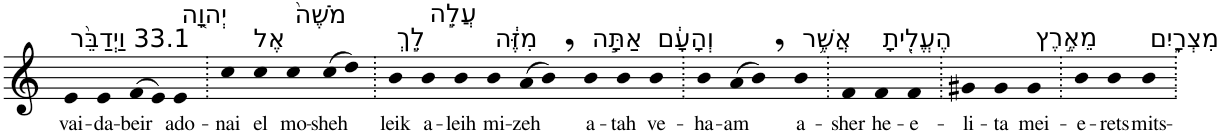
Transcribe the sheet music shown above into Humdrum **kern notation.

**kern	**text
*part1	*part1
*staff1	*staff1
*I"Piano	*
*I'Pno	*
*clefG2	*
*k[]	*
=1	=1
!LO:TX:a:t=33.1 וַיְדַבֵּ֨ר	!
!	!LO:LY:b
4e	vai-
!	!LO:LY:b
4e	-da-
!	!LO:LY:b
(>8f	-beir
8e)	.
!LO:TX:a:t=יְהוָ֤ה	!
!	!LO:LY:b
4e	ado-
=2.	=2.
!	!LO:LY:b
4cc	-nai
!LO:TX:a:t=אֶל	!
!	!LO:LY:b
4cc	el
!LO:TX:a:t=מֹשֶׁה֙	!
!	!LO:LY:b
4cc	mo-
!	!LO:LY:b
(>8cc	-sheh
8dd)	.
=3.	=3.
!LO:TX:a:t=לֵ֣ךְ	!
!	!LO:LY:b
4b	leik
!LO:TX:a:t=עֲלֵ֣ה	!
!	!LO:LY:b
4b	a-
!	!LO:LY:b
4b	-leih
!LO:TX:a:t=מִזֶּ֔ה	!
!	!LO:LY:b
4b	mi-
!	!LO:LY:b
(>8a	-zeh
8b,)	.
!LO:TX:a:t=אַתָּ֣ה	!
!	!LO:LY:b
4b	a-
!	!LO:LY:b
4b	-tah
!LO:TX:a:t=וְהָעָ֔ם	!
!	!LO:LY:b
4b	ve-
=4.	=4.
!	!LO:LY:b
4b	-ha-
!	!LO:LY:b
(>8a	-am
8b,)	.
!LO:TX:a:t=אֲשֶׁ֥ר	!
!	!LO:LY:b
4b	a-
=5.	=5.
!	!LO:LY:b
4f	-sher
!LO:TX:a:t=הֶעֱלִ֖יתָ	!
!	!LO:LY:b
4f	he-
!	!LO:LY:b
4f	-e-
=6.	=6.
!	!LO:LY:b
4g#X	-li-
!	!LO:LY:b
4g#	-ta
!LO:TX:a:t=מֵאֶ֣רֶץ	!
!	!LO:LY:b
4g#	mei-
=7.	=7.
!	!LO:LY:b
4b	-e-
!	!LO:LY:b
4b	-rets
!LO:TX:a:t=מִצְרָ֑יִם	!
!	!LO:LY:b
4b	mits-
=.	=.
*-	*-
